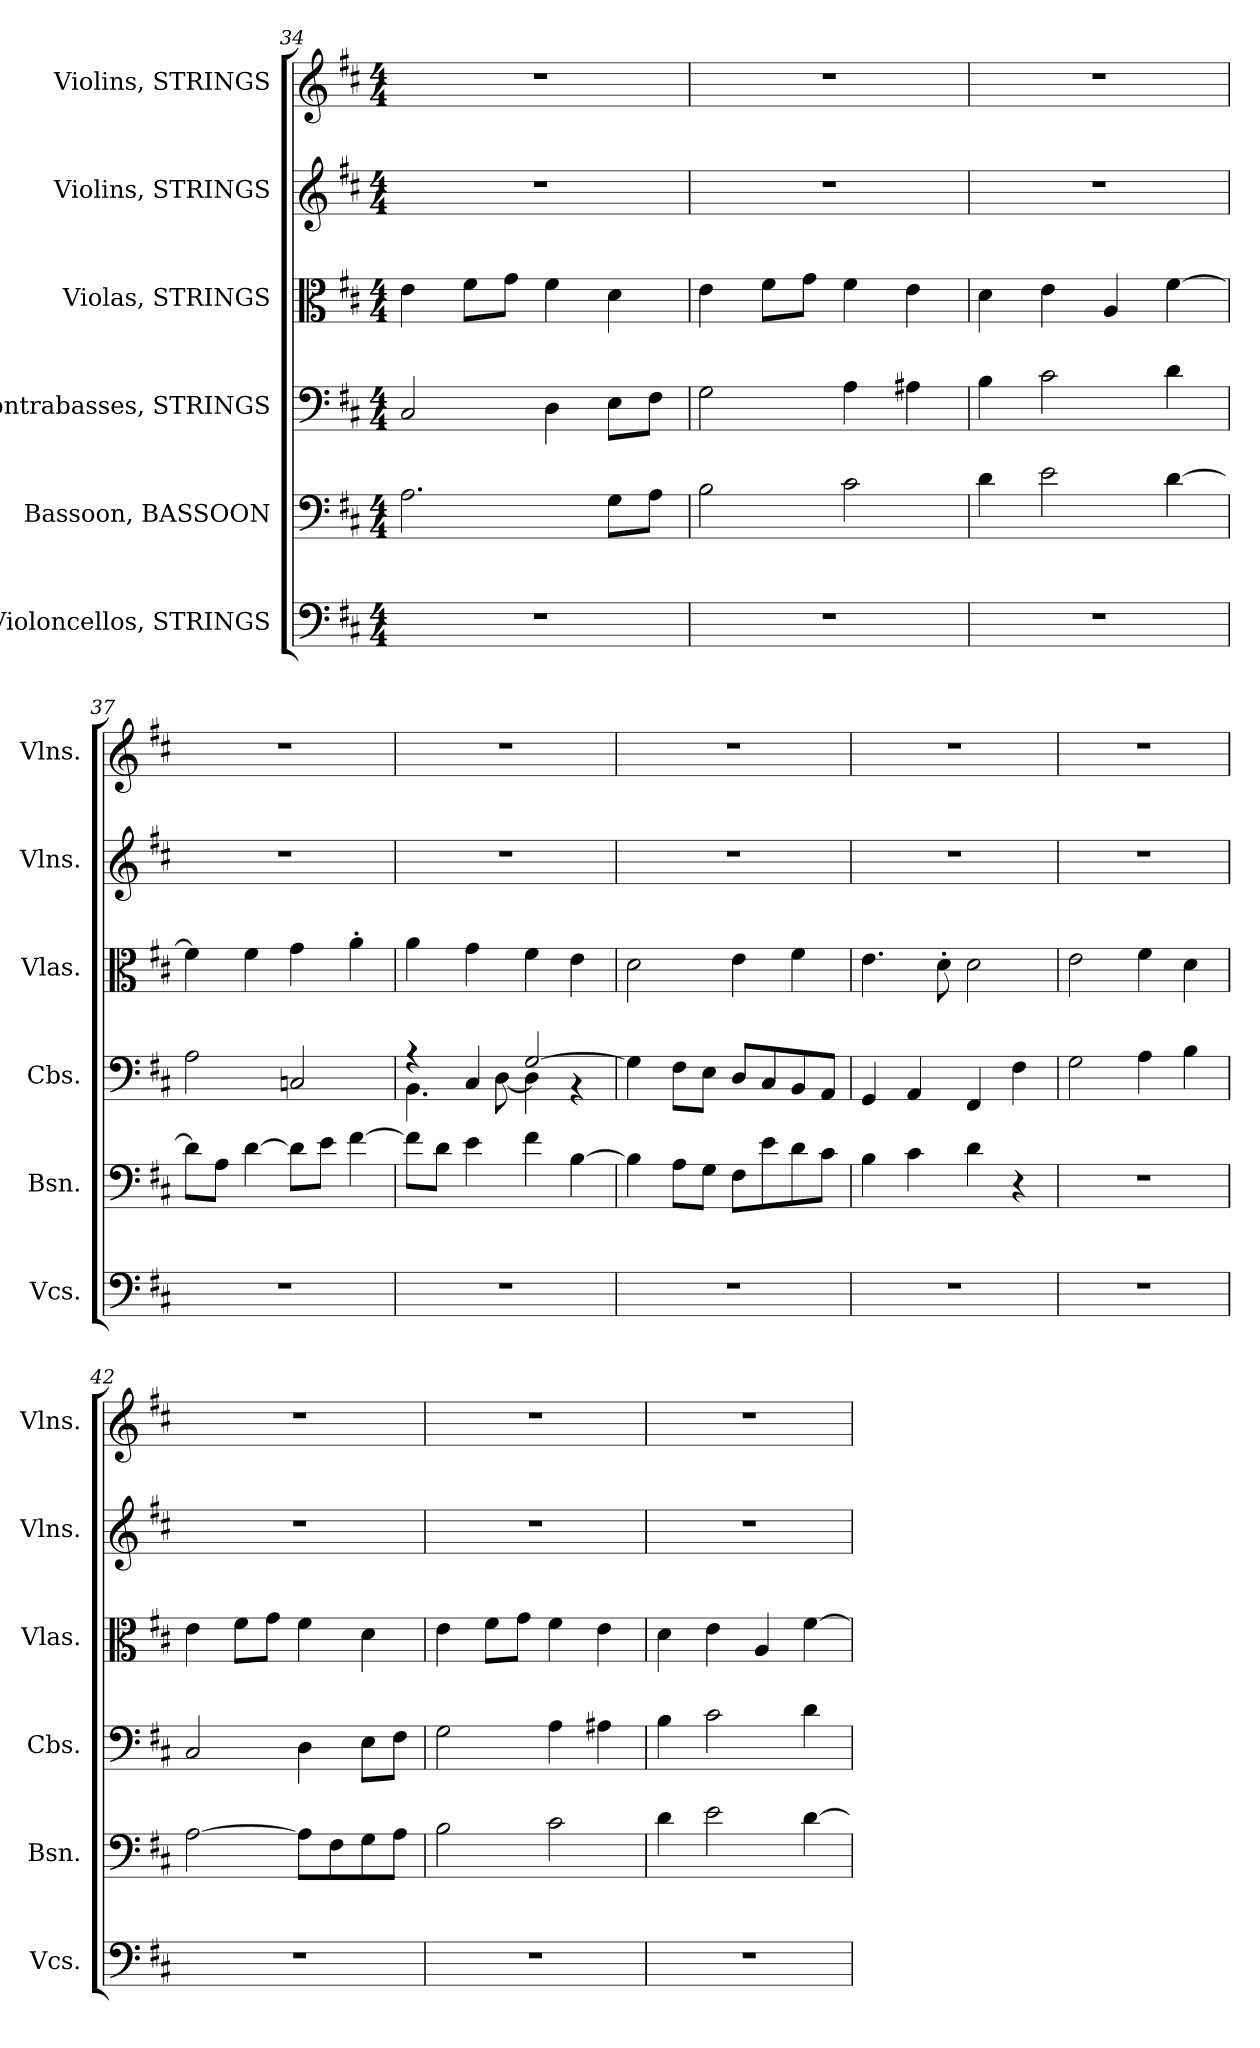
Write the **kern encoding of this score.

**kern	**kern	**kern	**kern	**kern	**kern
*part6	*part5	*part4	*part3	*part2	*part1
*staff6	*staff5	*staff4	*staff3	*staff2	*staff1
*I"Violoncellos, STRINGS	*I"Bassoon, BASSOON	*I"Contrabasses, STRINGS	*I"Violas, STRINGS	*I"Violins, STRINGS	*I"Violins, STRINGS
*I'Vcs.	*I'Bsn.	*I'Cbs.	*I'Vlas.	*I'Vlns.	*I'Vlns.
*clefF4	*clefF4	*clefF4	*clefC3	*clefG2	*clefG2
*	*	*ITrd7c12	*	*	*
*k[f#c#]	*k[f#c#]	*k[f#c#]	*k[f#c#]	*k[f#c#]	*k[f#c#]
*M4/4	*M4/4	*M4/4	*M4/4	*M4/4	*M4/4
=34	=34	=34	=34	=34	=34
1r	2.A\	2CC#/	4e\	1r	1r
.	.	.	8f#\L	.	.
.	.	.	8g\J	.	.
.	.	4DD\	4f#\	.	.
.	8G\L	8EE\L	4d\	.	.
.	8A\J	8FF#\J	.	.	.
=35	=35	=35	=35	=35	=35
1r	2B\	2GG\	4e\	1r	1r
.	.	.	8f#\L	.	.
.	.	.	8g\J	.	.
.	2c#\	4AA\	4f#\	.	.
.	.	4AA#X\	4e\	.	.
=36	=36	=36	=36	=36	=36
1r	4d\	4BB\	4d\	1r	1r
.	2e\	2C#\	4e\	.	.
.	.	.	4A/	.	.
.	[4d\	4D\	[4f#\	.	.
!!LO:LB:g=z
=37	=37	=37	=37	=37	=37
1r	8d\L]	2AA\	4f#\]	1r	1r
.	8A\J	.	.	.	.
.	[4d\	.	4f#\	.	.
.	8d\L]	2CCn/	4g\	.	.
.	8e\J	.	.	.	.
.	[4f#\	.	4a'\	.	.
=38	=38	=38	=38	=38	=38
*	*	*^	*	*	*
1r	8f#\L]	4r	4.BBB\	4a\	1r	1r
.	8d\J	.	.	.	.	.
.	4e\	4CC#/	.	4g\	.	.
.	.	.	[8DD\	.	.	.
.	4f#\	[2GG/	4DD\]	4f#\	.	.
.	[4B\	.	4r	4e\	.	.
*	*	*v	*v	*	*	*
=39	=39	=39	=39	=39	=39
1r	4B\]	4GG\]	2d\	1r	1r
.	8A\L	8FF#\L	.	.	.
.	8G\J	8EE\J	.	.	.
.	8F#\L	8DD/L	4e\	.	.
.	8e\	8CC#/	.	.	.
.	8d\	8BBB/	4f#\	.	.
.	8c#\J	8AAA/J	.	.	.
=40	=40	=40	=40	=40	=40
1r	4B\	4GGG/	4.e\	1r	1r
.	4c#\	4AAA/	.	.	.
.	.	.	8d'\	.	.
.	4d\	4FFF#/	2d\	.	.
.	4r	4FF#\	.	.	.
=41	=41	=41	=41	=41	=41
1r	1r	2GG\	2e\	1r	1r
.	.	4AA\	4f#\	.	.
.	.	4BB\	4d\	.	.
=42	=42	=42	=42	=42	=42
1r	[2A\	2CC#/	4e\	1r	1r
.	.	.	8f#\L	.	.
.	.	.	8g\J	.	.
.	8A\L]	4DD\	4f#\	.	.
.	8F#\	.	.	.	.
.	8G\	8EE\L	4d\	.	.
.	8A\J	8FF#\J	.	.	.
!!LO:PB:g=z
=43	=43	=43	=43	=43	=43
1r	2B\	2GG\	4e\	1r	1r
.	.	.	8f#\L	.	.
.	.	.	8g\J	.	.
.	2c#\	4AA\	4f#\	.	.
.	.	4AA#X\	4e\	.	.
=44	=44	=44	=44	=44	=44
1r	4d\	4BB\	4d\	1r	1r
.	2e\	2C#\	4e\	.	.
.	.	.	4A/	.	.
.	[4d\	4D\	[4f#\	.	.
=	=	=	=	=	=
*-	*-	*-	*-	*-	*-
